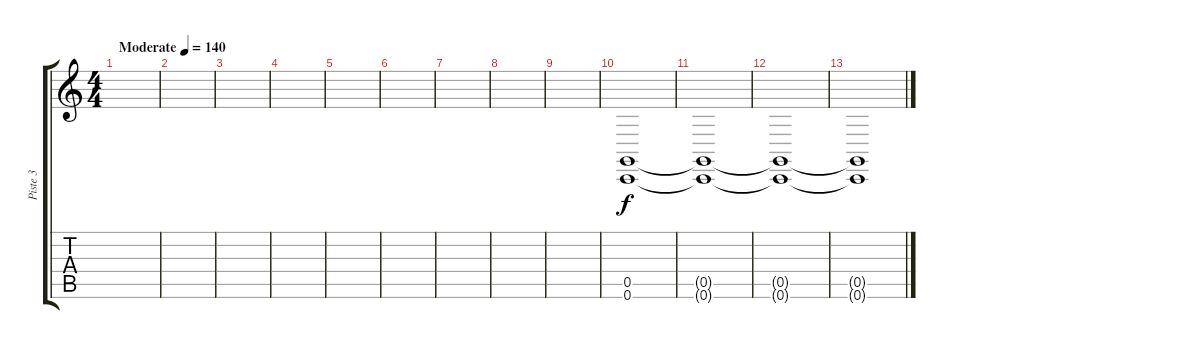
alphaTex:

\track ("Piste 3" "Piste 3") {instrument brightacousticpiano}
\staff {score tabs}
\tuning (D4 A3 F3 C3 G2 C2) {hide}
\ts (4 4)
\tempo (140 "Moderate")
\clef g2
\ks c
|
|
|
|
|
|
|
|
|
(0.5 0.6).1 |
(0.5{t} 0.6{t}).1 |
(0.5{t} 0.6{t}).1 |
(0.5{t} 0.6{t}).1
